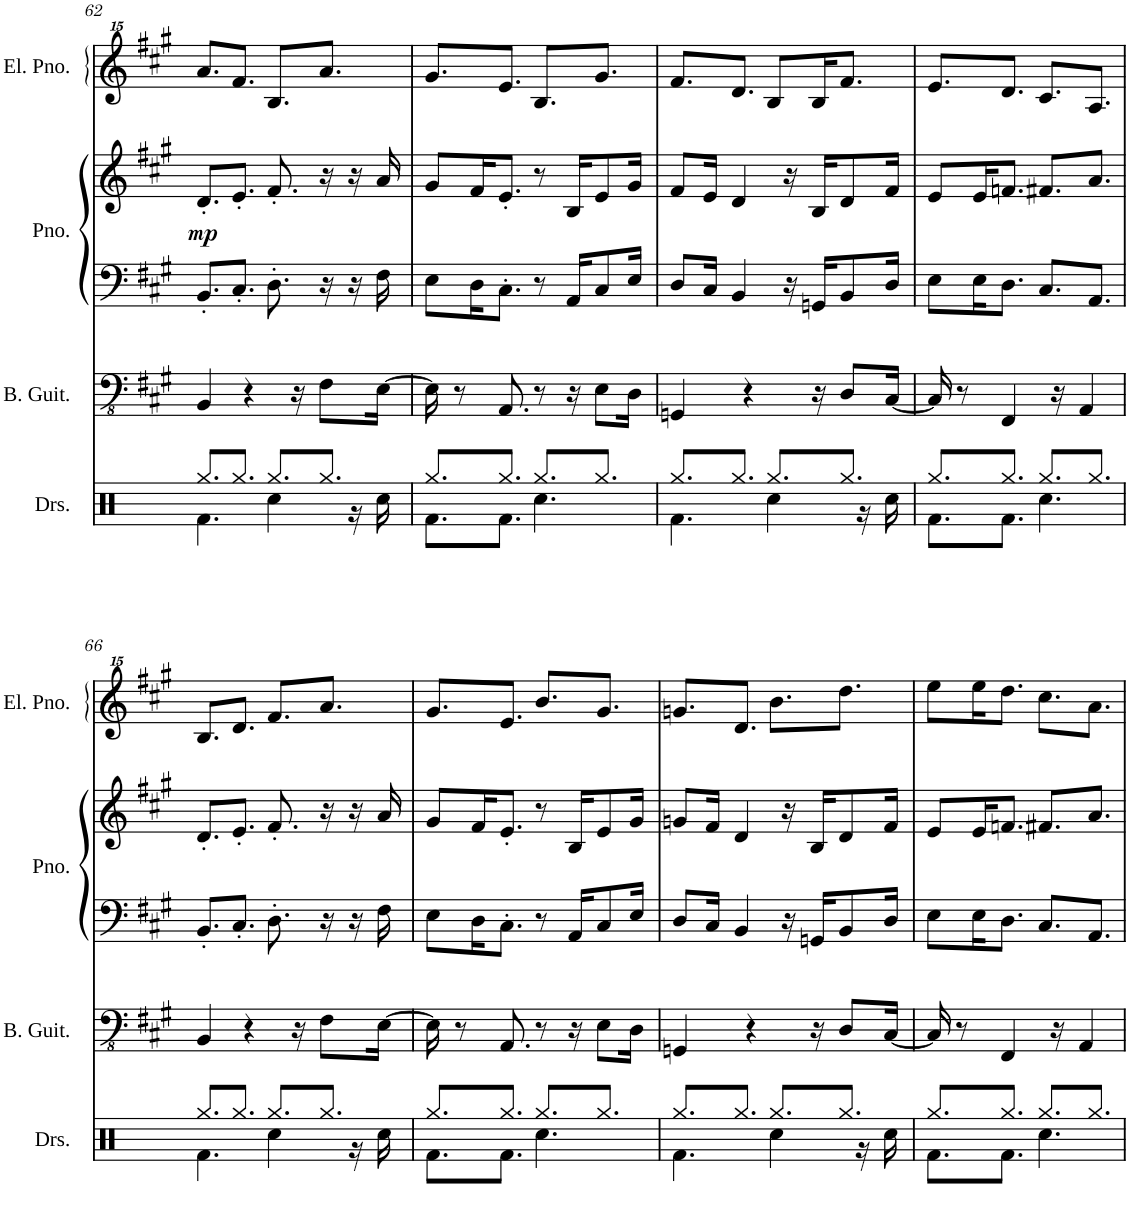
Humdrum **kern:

**kern	**kern	**kern	**kern	**dynam	**kern
*part4	*part3	*part2	*part2	*part2	*part1
*staff5	*staff4	*staff3	*staff2	*staff2/3	*staff1
*I"Drumset	*I"Bass Guitar	*I"Piano	*	*	*I"Electric Piano
*I'Drs.	*I'B. Guit.	*I'Pno.	*	*	*I'El. Pno.
!!LO:PB:g=z
*clefX	*clefFv4	*clefF4	*clefG2	*	*clefG^^2
*	*	*	*	*	*Trd7c12
*k[]	*k[f#c#g#]	*k[f#c#g#]	*k[f#c#g#]	*	*k[f#c#g#]
*M6/8	*M6/8	*M6/8	*M6/8	*	*M6/8
=62	=62	=62	=62	=62	=62
*^	*	*	*	*	*
!	!	!	!	!	!LO:DY:b	!
8.Rgg/L	4.Rf\	4BBB/	8.BB'/L	8.d'/L	mp	8.aaa/L
8.Rgg/J	.	.	8.C#'/J	8.e'/J	.	8.fff#/J
.	.	4r	.	.	.	.
8.Rgg/L	4Rcc\	.	8.D'\	8.f#'/	.	8.bb/L
.	.	16r	.	.	.	.
8.Rgg/J	.	8FF#\L	16r	16r	.	8.aaa/J
.	16r	.	16r	16r	.	.
.	16Rcc\	[16EE\Jk	16F#\	16a/	.	.
=63	=63	=63	=63	=63	=63	=63
8.Rgg/L	8.Rf\L	16EE\]	8E\L	8g#/L	.	8.ggg#/L
.	.	8r	.	.	.	.
.	.	.	16D\K	16f#/K	.	.
8.Rgg/J	8.Rf\J	8.AAA/	8.C#'\J	8.e'/J	.	8.eee/J
8.Rgg/L	4.Rcc\	8r	8r	8r	.	8.bb/L
.	.	16r	16AA/KL	16B/KL	.	.
8.Rgg/J	.	8EE\L	8C#/	8e/	.	8.ggg#/J
.	.	16DD\Jk	16E/Jk	16g#/Jk	.	.
=64	=64	=64	=64	=64	=64	=64
8.Rgg/L	4.Rf\	4GGGn/	8D/L	8f#/L	.	8.fff#/L
.	.	.	16C#/Jk	16e/Jk	.	.
8.Rgg/J	.	.	4BB/	4d/	.	8.ddd/J
.	.	4r	.	.	.	.
8.Rgg/L	4Rcc\	.	.	.	.	8bb/L
.	.	.	16r	16r	.	.
.	.	16r	16GGn/KL	16B/KL	.	16bb/K
8.Rgg/J	.	8DD/L	8BB/	8d/	.	8.fff#/J
.	16r	.	.	.	.	.
.	16Rcc\	[16CC#/Jk	16D/Jk	16f#/Jk	.	.
=65	=65	=65	=65	=65	=65	=65
8.Rgg/L	8.Rf\L	16CC#/]	8E\L	8e/L	.	8.eee/L
.	.	8r	.	.	.	.
.	.	.	16E\K	16e/K	.	.
8.Rgg/J	8.Rf\J	4FFF#/	8.D\J	8.fn/J	.	8.ddd/J
8.Rgg/L	4.Rcc\	.	8.C#/L	8.f#X/L	.	8.ccc#/L
.	.	16r	.	.	.	.
.	.	4AAA/	.	.	.	.
8.Rgg/J	.	.	8.AA/J	8.a/J	.	8.aa/J
!!LO:LB:g=z
=66	=66	=66	=66	=66	=66	=66
8.Rgg/L	4.Rf\	4BBB/	8.BB'/L	8.d'/L	.	8.bb/L
8.Rgg/J	.	.	8.C#'/J	8.e'/J	.	8.ddd/J
.	.	4r	.	.	.	.
8.Rgg/L	4Rcc\	.	8.D'\	8.f#'/	.	8.fff#/L
.	.	16r	.	.	.	.
8.Rgg/J	.	8FF#\L	16r	16r	.	8.aaa/J
.	16r	.	16r	16r	.	.
.	16Rcc\	[16EE\Jk	16F#\	16a/	.	.
=67	=67	=67	=67	=67	=67	=67
8.Rgg/L	8.Rf\L	16EE\]	8E\L	8g#/L	.	8.ggg#/L
.	.	8r	.	.	.	.
.	.	.	16D\K	16f#/K	.	.
8.Rgg/J	8.Rf\J	8.AAA/	8.C#'\J	8.e'/J	.	8.eee/J
8.Rgg/L	4.Rcc\	8r	8r	8r	.	8.bbb/L
.	.	16r	16AA/KL	16B/KL	.	.
8.Rgg/J	.	8EE\L	8C#/	8e/	.	8.ggg#/J
.	.	16DD\Jk	16E/Jk	16g#/Jk	.	.
=68	=68	=68	=68	=68	=68	=68
8.Rgg/L	4.Rf\	4GGGn/	8D/L	8gn/L	.	8.gggn/L
.	.	.	16C#/Jk	16f#/Jk	.	.
8.Rgg/J	.	.	4BB/	4d/	.	8.ddd/J
.	.	4r	.	.	.	.
8.Rgg/L	4Rcc\	.	.	.	.	8.bbb\L
.	.	.	16r	16r	.	.
.	.	16r	16GGn/KL	16B/KL	.	.
8.Rgg/J	.	8DD/L	8BB/	8d/	.	8.dddd\J
.	16r	.	.	.	.	.
.	16Rcc\	[16CC#/Jk	16D/Jk	16f#/Jk	.	.
=69	=69	=69	=69	=69	=69	=69
8.Rgg/L	8.Rf\L	16CC#/]	8E\L	8e/L	.	8eeee\L
.	.	8r	.	.	.	.
.	.	.	16E\K	16e/K	.	16eeee\K
8.Rgg/J	8.Rf\J	4FFF#/	8.D\J	8.fn/J	.	8.dddd\J
8.Rgg/L	4.Rcc\	.	8.C#/L	8.f#X/L	.	8.cccc#\L
.	.	16r	.	.	.	.
.	.	4AAA/	.	.	.	.
8.Rgg/J	.	.	8.AA/J	8.a/J	.	8.aaa\J
*v	*v	*	*	*	*	*
=	=	=	=	=	=
*-	*-	*-	*-	*-	*-
